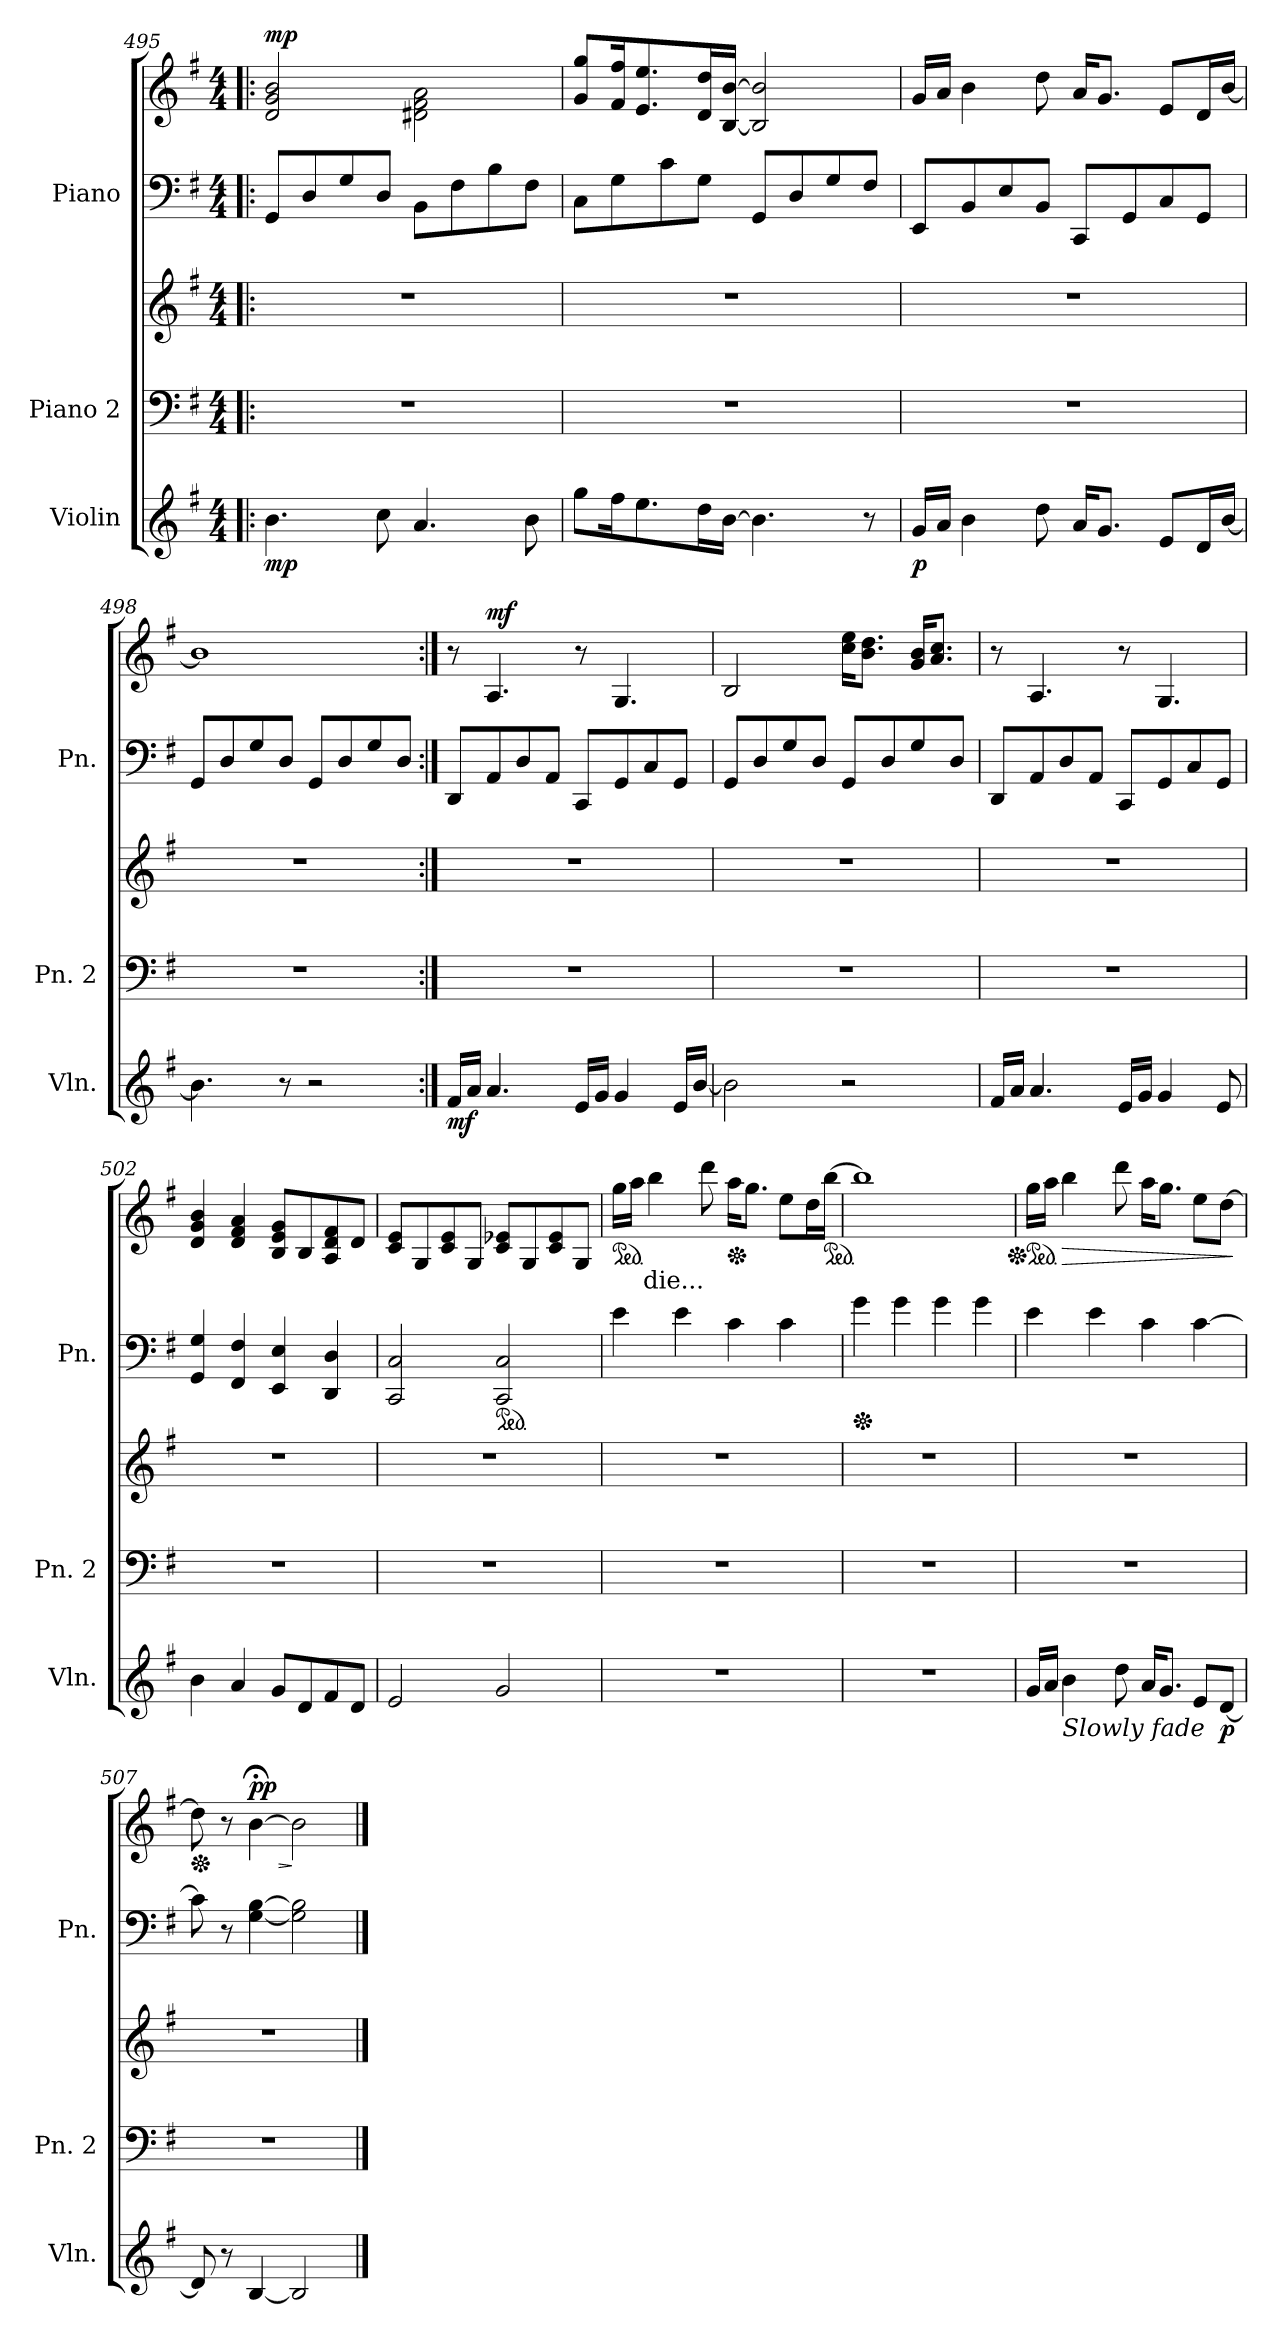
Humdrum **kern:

**kern	**dynam	**kern	**kern	**kern	**kern	**text	**dynam
*part3	*part3	*part2	*part2	*part1	*part1	*part1	*part1
*staff5	*staff5	*staff4	*staff3	*staff2	*staff1	*staff1	*staff1/2
*I"Violin	*	*I"Piano 2	*	*I"Piano	*	*	*
*I'Vln.	*	*I'Pn. 2	*	*I'Pn.	*	*	*
*clefG2	*	*clefF4	*clefG2	*clefF4	*clefG2	*	*
*k[f#]	*	*k[f#]	*k[f#]	*k[f#]	*k[f#]	*	*
*M4/4	*	*M4/4	*M4/4	*M4/4	*M4/4	*	*
=495!|:	=495!|:	=495!|:	=495!|:	=495!|:	=495!|:	=495!|:	=495!|:
!	!LO:DY:b	!	!	!	!	!	!LO:DY:b
4.b\	mp	1r	1r	8GG/L	2d/ 2g/ 2b/	.	mp
.	.	.	.	8D/	.	.	.
.	.	.	.	8G/	.	.	.
8cc\	.	.	.	8D/J	.	.	.
4.a/	.	.	.	8BB\L	2d#X\ 2f#\ 2a\	.	.
.	.	.	.	8F#\	.	.	.
.	.	.	.	8B\	.	.	.
8b\	.	.	.	8F#\J	.	.	.
=496	=496	=496	=496	=496	=496	=496	=496
8gg\L	.	1r	1r	8C\L	8g/ 8gg/L	.	.
16ff#\K	.	.	.	8G\	16f#/ 16ff#/K	.	.
8.ee\	.	.	.	.	8.e/ 8.ee/	.	.
.	.	.	.	8c\	.	.	.
16dd\L	.	.	.	8G\J	16d/ 16dd/L	.	.
[16b\JJ	.	.	.	.	[16B/ [16b/JJ	.	.
4.b\]	.	.	.	8GG/L	2B/] 2b/]	.	.
.	.	.	.	8D/	.	.	.
.	.	.	.	8G/	.	.	.
8r	.	.	.	8F#/J	.	.	.
!!LO:LB:g=z
=497	=497	=497	=497	=497	=497	=497	=497
!	!LO:DY:b	!	!	!	!	!	!
16g/LL	p	1r	1r	8EE/L	16g/LL	.	.
16a/JJ	.	.	.	.	16a/JJ	.	.
4b\	.	.	.	8BB/	4b\	.	.
.	.	.	.	8E/	.	.	.
8dd\	.	.	.	8BB/J	8dd\	.	.
16a/KL	.	.	.	8CC/L	16a/KL	.	.
8.g/J	.	.	.	.	8.g/J	.	.
.	.	.	.	8GG/	.	.	.
8e/L	.	.	.	8C/	8e/L	.	.
16d/L	.	.	.	8GG/J	16d/L	.	.
[16b/JJ	.	.	.	.	[16b/JJ	.	.
=498	=498	=498	=498	=498	=498	=498	=498
4.b\]	.	1r	1r	8GG/L	1b]	.	.
.	.	.	.	8D/	.	.	.
.	.	.	.	8G/	.	.	.
8r	.	.	.	8D/J	.	.	.
2r	.	.	.	8GG/L	.	.	.
.	.	.	.	8D/	.	.	.
.	.	.	.	8G/	.	.	.
.	.	.	.	8D/J	.	.	.
=499:|!	=499:|!	=499:|!	=499:|!	=499:|!	=499:|!	=499:|!	=499:|!
!	!LO:DY:b	!	!	!	!	!	!
16f#/LL	mf	1r	1r	8DD/L	8r	.	.
16a/JJ	.	.	.	.	.	.	.
!	!	!	!	!	!	!	!LO:DY:b
4.a/	.	.	.	8AA/	4.A/	.	mf
.	.	.	.	8D/	.	.	.
.	.	.	.	8AA/J	.	.	.
16e/LL	.	.	.	8CC/L	8r	.	.
16g/JJ	.	.	.	.	.	.	.
4g/	.	.	.	8GG/	4.G/	.	.
.	.	.	.	8C/	.	.	.
16e/LL	.	.	.	8GG/J	.	.	.
[16b/JJ	.	.	.	.	.	.	.
=500	=500	=500	=500	=500	=500	=500	=500
2b\]	.	1r	1r	8GG/L	2B/	.	.
.	.	.	.	8D/	.	.	.
.	.	.	.	8G/	.	.	.
.	.	.	.	8D/J	.	.	.
2r	.	.	.	8GG/L	16cc\ 16ee\KL	.	.
.	.	.	.	.	8.b\ 8.dd\J	.	.
.	.	.	.	8D/	.	.	.
.	.	.	.	8G/	16g/ 16b/KL	.	.
.	.	.	.	.	8.a/ 8.cc/J	.	.
.	.	.	.	8D/J	.	.	.
!!LO:PB:g=z
=501	=501	=501	=501	=501	=501	=501	=501
16f#/LL	.	1r	1r	8DD/L	8r	.	.
16a/JJ	.	.	.	.	.	.	.
4.a/	.	.	.	8AA/	4.A/	.	.
.	.	.	.	8D/	.	.	.
.	.	.	.	8AA/J	.	.	.
16e/LL	.	.	.	8CC/L	8r	.	.
16g/JJ	.	.	.	.	.	.	.
4g/	.	.	.	8GG/	4.G/	.	.
.	.	.	.	8C/	.	.	.
8e/	.	.	.	8GG/J	.	.	.
=502	=502	=502	=502	=502	=502	=502	=502
4b\	.	1r	1r	4GG/ 4G/	4d/ 4g/ 4b/	.	.
4a/	.	.	.	4FF#/ 4F#/	4d/ 4f#/ 4a/	.	.
8g/L	.	.	.	4EE/ 4E/	8B/ 8e/ 8g/L	.	.
8d/	.	.	.	.	8B/	.	.
8f#/	.	.	.	4DD/ 4D/	8A/ 8d/ 8f#/	.	.
8d/J	.	.	.	.	8d/J	.	.
=503	=503	=503	=503	=503	=503	=503	=503
2e/	.	1r	1r	2CC/ 2C/	8c/ 8e/L	.	.
.	.	.	.	.	8G/	.	.
.	.	.	.	.	8c/ 8e/	.	.
.	.	.	.	.	8G/J	.	.
*	*	*	*	*ped	*	*	*
2g/	.	.	.	2CC/ 2C/	8c/ 8e-X/L	.	.
.	.	.	.	.	8G/	.	.
.	.	.	.	.	8c/ 8e-/	.	.
.	.	.	.	.	8G/J	.	.
=504	=504	=504	=504	=504	=504	=504	=504
*	*	*	*	*	*ped	*	*
1r	.	1r	1r	4e\	16gg\LL	.	.
.	.	.	.	.	16aa\JJ	.	.
!	!	!	!	!	!	!LO:LY:b	!
.	.	.	.	.	4bb\	die...	.
.	.	.	.	4e\	.	.	.
.	.	.	.	.	8ddd\	.	.
*	*	*	*	*	*Xped	*	*
.	.	.	.	4c\	16aa\KL	.	.
.	.	.	.	.	8.gg\J	.	.
.	.	.	.	4c\	8ee\L	.	.
.	.	.	.	.	16dd\L	.	.
*	*	*	*	*	*ped	*	*
.	.	.	.	.	[16bb\JJ	.	.
=505	=505	=505	=505	=505	=505	=505	=505
*	*	*	*	*Xped	*	*	*
1r	.	1r	1r	4g\	1bb]	.	.
.	.	.	.	4g\	.	.	.
.	.	.	.	4g\	.	.	.
.	.	.	.	4g\	.	.	.
!!LO:LB:g=z
=506	=506	=506	=506	=506	=506	=506	=506
*	*	*	*	*	*Xped	*	*
*	*	*	*	*	*ped	*	*
16g/LL	.	1r	1r	4e\	16gg\LL	.	.
16a/JJ	.	.	.	.	16aa\JJ	.	.
!LO:TX:b:i:t=Slowly fade	!	!	!	!	!	!	!
!	!	!	!	!	!	!	!LO:HP:b
4b\	.	.	.	.	4bb\	.	>
.	.	.	.	4e\	.	.	.
8dd\	.	.	.	.	8ddd\	.	.
16a/KL	.	.	.	4c\	16aa\KL	.	.
8.g/J	.	.	.	.	8.gg\J	.	.
8e/L	.	.	.	[4c\	8ee\L	.	.
!	!LO:DY:b	!	!	!	!	!	!
[8d/J	p	.	.	.	[8dd\J	.	.
.	.	.	.	.	.	.	]
=507	=507	=507	=507	=507	=507	=507	=507
*	*	*	*	*	*Xped	*	*
8d/]	.	1r	1r	8c\]	8dd\]	.	.
8r	.	.	.	8r	8r	.	.
!	!	!	!	!	!	!	!LO:HP:b
!	!	!	!	!	!	!	!LO:DY:n=1:b
[4B/	.	.	.	[4G\ [4B\	[4b;<\	.	> pp
!	!LO:DY:b	!	!	!	!	!	!LO:DY:n=2:b
2B/]	other-dynamics	.	.	2G\] 2B\]	2b\]	.	] other-dynamics
==	==	==	==	==	==	==	==
*-	*-	*-	*-	*-	*-	*-	*-
